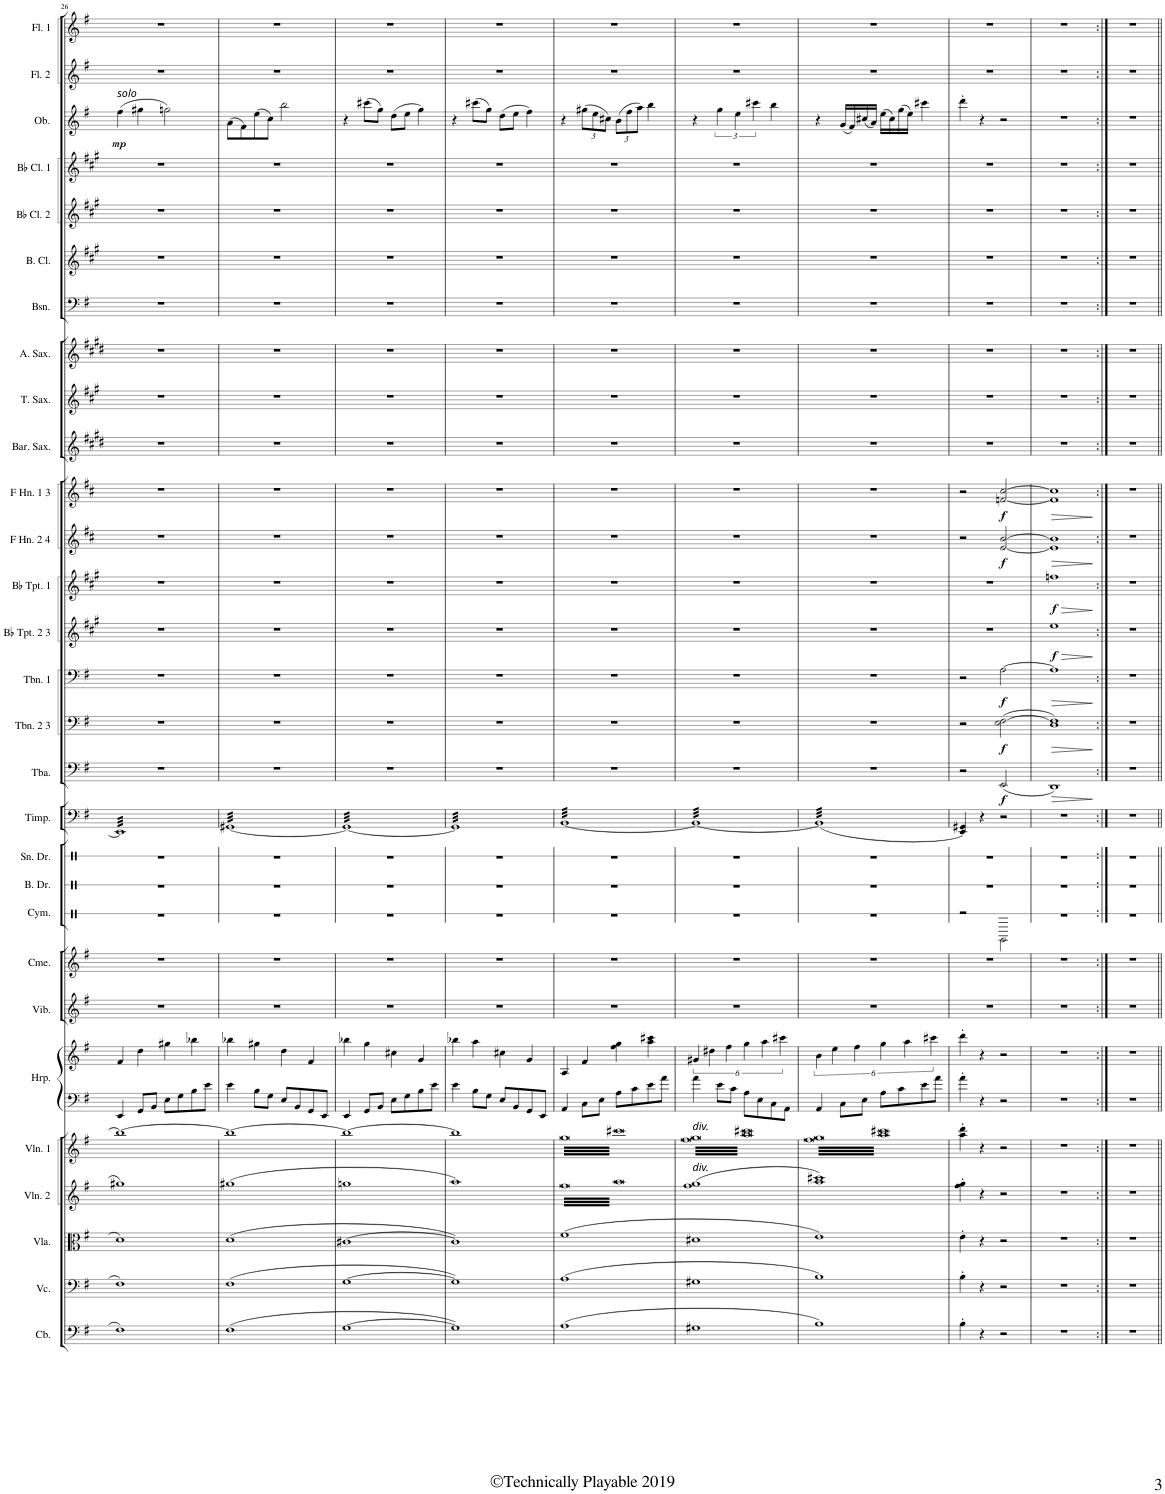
**kern	**kern	**kern	**kern	**kern	**kern	**kern	**kern	**kern	**kern	**kern	**kern	**kern	**kern	**dynam	**kern	**dynam	**kern	**dynam	**kern	**dynam	**kern	**dynam	**kern	**dynam	**kern	**dynam	**kern	**kern	**kern	**kern	**kern	**kern	**kern	**kern	**dynam	**kern	**kern
*part29	*part28	*part27	*part26	*part25	*part24	*part24	*part23	*part22	*part21	*part20	*part19	*part18	*part17	*part17	*part16	*part16	*part15	*part15	*part14	*part14	*part13	*part13	*part12	*part12	*part11	*part11	*part10	*part9	*part8	*part7	*part6	*part5	*part4	*part3	*part3	*part2	*part1
*staff30	*staff29	*staff28	*staff27	*staff26	*staff25	*staff24	*staff23	*staff22	*staff21	*staff20	*staff19	*staff18	*staff17	*staff17	*staff16	*staff16	*staff15	*staff15	*staff14	*staff14	*staff13	*staff13	*staff12	*staff12	*staff11	*staff11	*staff10	*staff9	*staff8	*staff7	*staff6	*staff5	*staff4	*staff3	*staff3	*staff2	*staff1
*I"Contrabass	*I"Violoncello	*I"Viola	*I"Violin 2	*I"Violin 1	*I"Harp	*	*I"Vibraphone	*I"Chimes	*I"Cymbal	*I"Bass Drum	*I"Snare Drum	*I"Timpani	*I"Tuba	*	*I"Trombone 2 &amp; 3	*	*I"Trombone 1	*	*I"Bb Trumpet 2 &amp; 3	*	*I"Bb Trumpet 1	*	*I"F Horn 2 &amp; 4	*	*I"F Horn 1 &amp; 3	*	*I"Baritone Saxophone	*I"Tenor Saxophone	*I"Alto Saxophone	*I"Bassoon	*I"Bass Clarinet	*I"Bb Clarinet 2	*I"Bb Clarinet 1	*I"Oboe	*	*I"Flute 2	*I"Flute 1
*I'Cb.	*I'Vc.	*I'Vla.	*I'Vln. 2	*I'Vln. 1	*I'Hrp.	*	*I'Vib.	*I'Cme.	*I'Cym.	*I'B. Dr.	*I'Sn. Dr.	*I'Timp.	*I'Tba.	*	*I'Tbn. 2 3	*	*I'Tbn. 1	*	*I'Bb Tpt. 2 3	*	*I'Bb Tpt. 1	*	*I'F Hn. 2 4	*	*I'F Hn. 1 3	*	*I'Bar. Sax.	*I'T. Sax.	*I'A. Sax.	*I'Bsn.	*I'B. Cl.	*I'Bb Cl. 2	*I'Bb Cl. 1	*I'Ob.	*	*I'Fl. 2	*I'Fl. 1
!!LO:PB:g=z
*clefF4	*clefF4	*clefC3	*clefG2	*clefG2	*clefF4	*clefG2	*clefG2	*clefG2	*clefX	*clefX	*clefX	*clefF4	*clefF4	*	*clefF4	*	*clefF4	*	*clefG2	*	*clefG2	*	*clefG2	*	*clefG2	*	*clefG2	*clefG2	*clefG2	*clefF4	*clefG2	*clefG2	*clefG2	*clefG2	*	*clefG2	*clefG2
*Trd7c12	*	*	*	*	*	*	*	*	*	*	*	*	*	*	*Trd1c2	*	*Trd1c2	*	*Trd1c2	*	*Trd1c2	*	*Trd4c7	*	*Trd4c7	*	*Trd12c21	*Trd8c14	*Trd5c9	*	*Trd8c14	*Trd1c2	*Trd1c2	*	*	*	*
*k[f#]	*k[f#]	*k[f#]	*k[f#]	*k[f#]	*k[f#]	*k[f#]	*k[f#]	*k[f#]	*k[]	*k[]	*k[]	*k[f#]	*k[f#]	*	*k[f#]	*	*k[f#]	*	*k[f#c#g#]	*	*k[f#c#g#]	*	*k[f#c#]	*	*k[f#c#]	*	*k[f#c#g#d#]	*k[f#c#g#]	*k[f#c#g#d#]	*k[f#]	*k[f#c#g#]	*k[f#c#g#]	*k[f#c#g#]	*k[f#]	*	*k[f#]	*k[f#]
*M4/4	*M4/4	*M4/4	*M4/4	*M4/4	*M4/4	*M4/4	*M4/4	*M4/4	*M4/4	*M4/4	*M4/4	*M4/4	*M4/4	*	*M4/4	*	*M4/4	*	*M4/4	*	*M4/4	*	*M4/4	*	*M4/4	*	*M4/4	*M4/4	*M4/4	*M4/4	*M4/4	*M4/4	*M4/4	*M4/4	*	*M4/4	*M4/4
=26	=26	=26	=26	=26	=26	=26	=26	=26	=26	=26	=26	=26	=26	=26	=26	=26	=26	=26	=26	=26	=26	=26	=26	=26	=26	=26	=26	=26	=26	=26	=26	=26	=26	=26	=26	=26	=26
!	!	!	!	!	!	!	!	!	!	!	!	!	!	!	!	!	!	!	!	!	!	!	!	!	!	!	!	!	!	!	!	!	!	!LO:TX:a:i:t=solo	!	!	!
!	!	!	!	!	!	!	!	!	!	!	!	!	!	!	!	!	!	!	!	!	!	!	!	!	!	!	!	!	!	!	!	!	!	!	!LO:DY:b	!	!
*	*	*	*	*	*	*	*	*	*	*	*	*tremolo	*	*	*	*	*	*	*	*	*	*	*	*	*	*	*	*	*	*	*	*	*	*	*	*	*
1F#	1F#	1d	1gg#X	1bb-_	4EE/	4f#/	1r	1r	1r	1r	1r	32EE]LLL	1r	.	1r	.	1r	.	1r	.	1r	.	1r	.	1r	.	1r	1r	1r	1r	1r	1r	1r	(4ff#\	mp	1r	1r
.	.	.	.	.	.	.	.	.	.	.	.	32EE	.	.	.	.	.	.	.	.	.	.	.	.	.	.	.	.	.	.	.	.	.	.	.	.	.
.	.	.	.	.	.	.	.	.	.	.	.	32EE	.	.	.	.	.	.	.	.	.	.	.	.	.	.	.	.	.	.	.	.	.	.	.	.	.
.	.	.	.	.	.	.	.	.	.	.	.	32EE	.	.	.	.	.	.	.	.	.	.	.	.	.	.	.	.	.	.	.	.	.	.	.	.	.
.	.	.	.	.	.	.	.	.	.	.	.	32EE	.	.	.	.	.	.	.	.	.	.	.	.	.	.	.	.	.	.	.	.	.	.	.	.	.
.	.	.	.	.	.	.	.	.	.	.	.	32EE	.	.	.	.	.	.	.	.	.	.	.	.	.	.	.	.	.	.	.	.	.	.	.	.	.
.	.	.	.	.	.	.	.	.	.	.	.	32EE	.	.	.	.	.	.	.	.	.	.	.	.	.	.	.	.	.	.	.	.	.	.	.	.	.
.	.	.	.	.	.	.	.	.	.	.	.	32EE	.	.	.	.	.	.	.	.	.	.	.	.	.	.	.	.	.	.	.	.	.	.	.	.	.
.	.	.	.	.	8GG/L	4dd\	.	.	.	.	.	32EE	.	.	.	.	.	.	.	.	.	.	.	.	.	.	.	.	.	.	.	.	.	4gg#X\	.	.	.
.	.	.	.	.	.	.	.	.	.	.	.	32EE	.	.	.	.	.	.	.	.	.	.	.	.	.	.	.	.	.	.	.	.	.	.	.	.	.
.	.	.	.	.	.	.	.	.	.	.	.	32EE	.	.	.	.	.	.	.	.	.	.	.	.	.	.	.	.	.	.	.	.	.	.	.	.	.
.	.	.	.	.	.	.	.	.	.	.	.	32EE	.	.	.	.	.	.	.	.	.	.	.	.	.	.	.	.	.	.	.	.	.	.	.	.	.
.	.	.	.	.	8BB/J	.	.	.	.	.	.	32EE	.	.	.	.	.	.	.	.	.	.	.	.	.	.	.	.	.	.	.	.	.	.	.	.	.
.	.	.	.	.	.	.	.	.	.	.	.	32EE	.	.	.	.	.	.	.	.	.	.	.	.	.	.	.	.	.	.	.	.	.	.	.	.	.
.	.	.	.	.	.	.	.	.	.	.	.	32EE	.	.	.	.	.	.	.	.	.	.	.	.	.	.	.	.	.	.	.	.	.	.	.	.	.
.	.	.	.	.	.	.	.	.	.	.	.	32EE	.	.	.	.	.	.	.	.	.	.	.	.	.	.	.	.	.	.	.	.	.	.	.	.	.
.	.	.	.	.	8E\L	4gg#X\	.	.	.	.	.	32EE	.	.	.	.	.	.	.	.	.	.	.	.	.	.	.	.	.	.	.	.	.	2ggn\)	.	.	.
.	.	.	.	.	.	.	.	.	.	.	.	32EE	.	.	.	.	.	.	.	.	.	.	.	.	.	.	.	.	.	.	.	.	.	.	.	.	.
.	.	.	.	.	.	.	.	.	.	.	.	32EE	.	.	.	.	.	.	.	.	.	.	.	.	.	.	.	.	.	.	.	.	.	.	.	.	.
.	.	.	.	.	.	.	.	.	.	.	.	32EE	.	.	.	.	.	.	.	.	.	.	.	.	.	.	.	.	.	.	.	.	.	.	.	.	.
.	.	.	.	.	8G\	.	.	.	.	.	.	32EE	.	.	.	.	.	.	.	.	.	.	.	.	.	.	.	.	.	.	.	.	.	.	.	.	.
.	.	.	.	.	.	.	.	.	.	.	.	32EE	.	.	.	.	.	.	.	.	.	.	.	.	.	.	.	.	.	.	.	.	.	.	.	.	.
.	.	.	.	.	.	.	.	.	.	.	.	32EE	.	.	.	.	.	.	.	.	.	.	.	.	.	.	.	.	.	.	.	.	.	.	.	.	.
.	.	.	.	.	.	.	.	.	.	.	.	32EE	.	.	.	.	.	.	.	.	.	.	.	.	.	.	.	.	.	.	.	.	.	.	.	.	.
.	.	.	.	.	8B\	4bb-X\	.	.	.	.	.	32EE	.	.	.	.	.	.	.	.	.	.	.	.	.	.	.	.	.	.	.	.	.	.	.	.	.
.	.	.	.	.	.	.	.	.	.	.	.	32EE	.	.	.	.	.	.	.	.	.	.	.	.	.	.	.	.	.	.	.	.	.	.	.	.	.
.	.	.	.	.	.	.	.	.	.	.	.	32EE	.	.	.	.	.	.	.	.	.	.	.	.	.	.	.	.	.	.	.	.	.	.	.	.	.
.	.	.	.	.	.	.	.	.	.	.	.	32EE	.	.	.	.	.	.	.	.	.	.	.	.	.	.	.	.	.	.	.	.	.	.	.	.	.
.	.	.	.	.	8e\J	.	.	.	.	.	.	32EE	.	.	.	.	.	.	.	.	.	.	.	.	.	.	.	.	.	.	.	.	.	.	.	.	.
.	.	.	.	.	.	.	.	.	.	.	.	32EE	.	.	.	.	.	.	.	.	.	.	.	.	.	.	.	.	.	.	.	.	.	.	.	.	.
.	.	.	.	.	.	.	.	.	.	.	.	32EE	.	.	.	.	.	.	.	.	.	.	.	.	.	.	.	.	.	.	.	.	.	.	.	.	.
.	.	.	.	.	.	.	.	.	.	.	.	32EEJJJ	.	.	.	.	.	.	.	.	.	.	.	.	.	.	.	.	.	.	.	.	.	.	.	.	.
=27	=27	=27	=27	=27	=27	=27	=27	=27	=27	=27	=27	=27	=27	=27	=27	=27	=27	=27	=27	=27	=27	=27	=27	=27	=27	=27	=27	=27	=27	=27	=27	=27	=27	=27	=27	=27	=27
(1F#	(1F#	(1d	(1gg#X	1bb-_	4e\	4bb-X\	1r	1r	1r	1r	1r	[32GG#XLLL	1r	.	1r	.	1r	.	1r	.	1r	.	1r	.	1r	.	1r	1r	1r	1r	1r	1r	1r	(8a\L	.	1r	1r
.	.	.	.	.	.	.	.	.	.	.	.	32GG#X	.	.	.	.	.	.	.	.	.	.	.	.	.	.	.	.	.	.	.	.	.	.	.	.	.
.	.	.	.	.	.	.	.	.	.	.	.	32GG#X	.	.	.	.	.	.	.	.	.	.	.	.	.	.	.	.	.	.	.	.	.	.	.	.	.
.	.	.	.	.	.	.	.	.	.	.	.	32GG#X	.	.	.	.	.	.	.	.	.	.	.	.	.	.	.	.	.	.	.	.	.	.	.	.	.
.	.	.	.	.	.	.	.	.	.	.	.	32GG#X	.	.	.	.	.	.	.	.	.	.	.	.	.	.	.	.	.	.	.	.	.	8f#\)	.	.	.
.	.	.	.	.	.	.	.	.	.	.	.	32GG#X	.	.	.	.	.	.	.	.	.	.	.	.	.	.	.	.	.	.	.	.	.	.	.	.	.
.	.	.	.	.	.	.	.	.	.	.	.	32GG#X	.	.	.	.	.	.	.	.	.	.	.	.	.	.	.	.	.	.	.	.	.	.	.	.	.
.	.	.	.	.	.	.	.	.	.	.	.	32GG#X	.	.	.	.	.	.	.	.	.	.	.	.	.	.	.	.	.	.	.	.	.	.	.	.	.
.	.	.	.	.	8B\L	4gg#X\	.	.	.	.	.	32GG#X	.	.	.	.	.	.	.	.	.	.	.	.	.	.	.	.	.	.	.	.	.	(8ee\	.	.	.
.	.	.	.	.	.	.	.	.	.	.	.	32GG#X	.	.	.	.	.	.	.	.	.	.	.	.	.	.	.	.	.	.	.	.	.	.	.	.	.
.	.	.	.	.	.	.	.	.	.	.	.	32GG#X	.	.	.	.	.	.	.	.	.	.	.	.	.	.	.	.	.	.	.	.	.	.	.	.	.
.	.	.	.	.	.	.	.	.	.	.	.	32GG#X	.	.	.	.	.	.	.	.	.	.	.	.	.	.	.	.	.	.	.	.	.	.	.	.	.
.	.	.	.	.	8G\J	.	.	.	.	.	.	32GG#X	.	.	.	.	.	.	.	.	.	.	.	.	.	.	.	.	.	.	.	.	.	8cc\J)	.	.	.
.	.	.	.	.	.	.	.	.	.	.	.	32GG#X	.	.	.	.	.	.	.	.	.	.	.	.	.	.	.	.	.	.	.	.	.	.	.	.	.
.	.	.	.	.	.	.	.	.	.	.	.	32GG#X	.	.	.	.	.	.	.	.	.	.	.	.	.	.	.	.	.	.	.	.	.	.	.	.	.
.	.	.	.	.	.	.	.	.	.	.	.	32GG#X	.	.	.	.	.	.	.	.	.	.	.	.	.	.	.	.	.	.	.	.	.	.	.	.	.
.	.	.	.	.	8E/L	4dd\	.	.	.	.	.	32GG#X	.	.	.	.	.	.	.	.	.	.	.	.	.	.	.	.	.	.	.	.	.	2bb\	.	.	.
.	.	.	.	.	.	.	.	.	.	.	.	32GG#X	.	.	.	.	.	.	.	.	.	.	.	.	.	.	.	.	.	.	.	.	.	.	.	.	.
.	.	.	.	.	.	.	.	.	.	.	.	32GG#X	.	.	.	.	.	.	.	.	.	.	.	.	.	.	.	.	.	.	.	.	.	.	.	.	.
.	.	.	.	.	.	.	.	.	.	.	.	32GG#X	.	.	.	.	.	.	.	.	.	.	.	.	.	.	.	.	.	.	.	.	.	.	.	.	.
.	.	.	.	.	8BB/	.	.	.	.	.	.	32GG#X	.	.	.	.	.	.	.	.	.	.	.	.	.	.	.	.	.	.	.	.	.	.	.	.	.
.	.	.	.	.	.	.	.	.	.	.	.	32GG#X	.	.	.	.	.	.	.	.	.	.	.	.	.	.	.	.	.	.	.	.	.	.	.	.	.
.	.	.	.	.	.	.	.	.	.	.	.	32GG#X	.	.	.	.	.	.	.	.	.	.	.	.	.	.	.	.	.	.	.	.	.	.	.	.	.
.	.	.	.	.	.	.	.	.	.	.	.	32GG#X	.	.	.	.	.	.	.	.	.	.	.	.	.	.	.	.	.	.	.	.	.	.	.	.	.
.	.	.	.	.	8GG/	4f#/	.	.	.	.	.	32GG#X	.	.	.	.	.	.	.	.	.	.	.	.	.	.	.	.	.	.	.	.	.	.	.	.	.
.	.	.	.	.	.	.	.	.	.	.	.	32GG#X	.	.	.	.	.	.	.	.	.	.	.	.	.	.	.	.	.	.	.	.	.	.	.	.	.
.	.	.	.	.	.	.	.	.	.	.	.	32GG#X	.	.	.	.	.	.	.	.	.	.	.	.	.	.	.	.	.	.	.	.	.	.	.	.	.
.	.	.	.	.	.	.	.	.	.	.	.	32GG#X	.	.	.	.	.	.	.	.	.	.	.	.	.	.	.	.	.	.	.	.	.	.	.	.	.
.	.	.	.	.	8EE/J	.	.	.	.	.	.	32GG#X	.	.	.	.	.	.	.	.	.	.	.	.	.	.	.	.	.	.	.	.	.	.	.	.	.
.	.	.	.	.	.	.	.	.	.	.	.	32GG#X	.	.	.	.	.	.	.	.	.	.	.	.	.	.	.	.	.	.	.	.	.	.	.	.	.
.	.	.	.	.	.	.	.	.	.	.	.	32GG#X	.	.	.	.	.	.	.	.	.	.	.	.	.	.	.	.	.	.	.	.	.	.	.	.	.
.	.	.	.	.	.	.	.	.	.	.	.	32GG#XJJJ	.	.	.	.	.	.	.	.	.	.	.	.	.	.	.	.	.	.	.	.	.	.	.	.	.
=28	=28	=28	=28	=28	=28	=28	=28	=28	=28	=28	=28	=28	=28	=28	=28	=28	=28	=28	=28	=28	=28	=28	=28	=28	=28	=28	=28	=28	=28	=28	=28	=28	=28	=28	=28	=28	=28
[1G	[1G	[1c#X	1ggn	1bb-_	4EE/	4bb-X\	1r	1r	1r	1r	1r	32GG#LLL	1r	.	1r	.	1r	.	1r	.	1r	.	1r	.	1r	.	1r	1r	1r	1r	1r	1r	1r	4r	.	1r	1r
.	.	.	.	.	.	.	.	.	.	.	.	32GG#	.	.	.	.	.	.	.	.	.	.	.	.	.	.	.	.	.	.	.	.	.	.	.	.	.
.	.	.	.	.	.	.	.	.	.	.	.	32GG#	.	.	.	.	.	.	.	.	.	.	.	.	.	.	.	.	.	.	.	.	.	.	.	.	.
.	.	.	.	.	.	.	.	.	.	.	.	32GG#	.	.	.	.	.	.	.	.	.	.	.	.	.	.	.	.	.	.	.	.	.	.	.	.	.
.	.	.	.	.	.	.	.	.	.	.	.	32GG#	.	.	.	.	.	.	.	.	.	.	.	.	.	.	.	.	.	.	.	.	.	.	.	.	.
.	.	.	.	.	.	.	.	.	.	.	.	32GG#	.	.	.	.	.	.	.	.	.	.	.	.	.	.	.	.	.	.	.	.	.	.	.	.	.
.	.	.	.	.	.	.	.	.	.	.	.	32GG#	.	.	.	.	.	.	.	.	.	.	.	.	.	.	.	.	.	.	.	.	.	.	.	.	.
.	.	.	.	.	.	.	.	.	.	.	.	32GG#	.	.	.	.	.	.	.	.	.	.	.	.	.	.	.	.	.	.	.	.	.	.	.	.	.
.	.	.	.	.	8GG/L	4gg\	.	.	.	.	.	32GG#	.	.	.	.	.	.	.	.	.	.	.	.	.	.	.	.	.	.	.	.	.	(8ccc#X\L	.	.	.
.	.	.	.	.	.	.	.	.	.	.	.	32GG#	.	.	.	.	.	.	.	.	.	.	.	.	.	.	.	.	.	.	.	.	.	.	.	.	.
.	.	.	.	.	.	.	.	.	.	.	.	32GG#	.	.	.	.	.	.	.	.	.	.	.	.	.	.	.	.	.	.	.	.	.	.	.	.	.
.	.	.	.	.	.	.	.	.	.	.	.	32GG#	.	.	.	.	.	.	.	.	.	.	.	.	.	.	.	.	.	.	.	.	.	.	.	.	.
.	.	.	.	.	8BB/J	.	.	.	.	.	.	32GG#	.	.	.	.	.	.	.	.	.	.	.	.	.	.	.	.	.	.	.	.	.	8gg\J)	.	.	.
.	.	.	.	.	.	.	.	.	.	.	.	32GG#	.	.	.	.	.	.	.	.	.	.	.	.	.	.	.	.	.	.	.	.	.	.	.	.	.
.	.	.	.	.	.	.	.	.	.	.	.	32GG#	.	.	.	.	.	.	.	.	.	.	.	.	.	.	.	.	.	.	.	.	.	.	.	.	.
.	.	.	.	.	.	.	.	.	.	.	.	32GG#	.	.	.	.	.	.	.	.	.	.	.	.	.	.	.	.	.	.	.	.	.	.	.	.	.
.	.	.	.	.	8E\L	4cc#X\	.	.	.	.	.	32GG#	.	.	.	.	.	.	.	.	.	.	.	.	.	.	.	.	.	.	.	.	.	(8dd\L	.	.	.
.	.	.	.	.	.	.	.	.	.	.	.	32GG#	.	.	.	.	.	.	.	.	.	.	.	.	.	.	.	.	.	.	.	.	.	.	.	.	.
.	.	.	.	.	.	.	.	.	.	.	.	32GG#	.	.	.	.	.	.	.	.	.	.	.	.	.	.	.	.	.	.	.	.	.	.	.	.	.
.	.	.	.	.	.	.	.	.	.	.	.	32GG#	.	.	.	.	.	.	.	.	.	.	.	.	.	.	.	.	.	.	.	.	.	.	.	.	.
.	.	.	.	.	8G\	.	.	.	.	.	.	32GG#	.	.	.	.	.	.	.	.	.	.	.	.	.	.	.	.	.	.	.	.	.	8ee\J	.	.	.
.	.	.	.	.	.	.	.	.	.	.	.	32GG#	.	.	.	.	.	.	.	.	.	.	.	.	.	.	.	.	.	.	.	.	.	.	.	.	.
.	.	.	.	.	.	.	.	.	.	.	.	32GG#	.	.	.	.	.	.	.	.	.	.	.	.	.	.	.	.	.	.	.	.	.	.	.	.	.
.	.	.	.	.	.	.	.	.	.	.	.	32GG#	.	.	.	.	.	.	.	.	.	.	.	.	.	.	.	.	.	.	.	.	.	.	.	.	.
.	.	.	.	.	8B\	4g/	.	.	.	.	.	32GG#	.	.	.	.	.	.	.	.	.	.	.	.	.	.	.	.	.	.	.	.	.	4gg\)	.	.	.
.	.	.	.	.	.	.	.	.	.	.	.	32GG#	.	.	.	.	.	.	.	.	.	.	.	.	.	.	.	.	.	.	.	.	.	.	.	.	.
.	.	.	.	.	.	.	.	.	.	.	.	32GG#	.	.	.	.	.	.	.	.	.	.	.	.	.	.	.	.	.	.	.	.	.	.	.	.	.
.	.	.	.	.	.	.	.	.	.	.	.	32GG#	.	.	.	.	.	.	.	.	.	.	.	.	.	.	.	.	.	.	.	.	.	.	.	.	.
.	.	.	.	.	8e\J	.	.	.	.	.	.	32GG#	.	.	.	.	.	.	.	.	.	.	.	.	.	.	.	.	.	.	.	.	.	.	.	.	.
.	.	.	.	.	.	.	.	.	.	.	.	32GG#	.	.	.	.	.	.	.	.	.	.	.	.	.	.	.	.	.	.	.	.	.	.	.	.	.
.	.	.	.	.	.	.	.	.	.	.	.	32GG#	.	.	.	.	.	.	.	.	.	.	.	.	.	.	.	.	.	.	.	.	.	.	.	.	.
.	.	.	.	.	.	.	.	.	.	.	.	32GG#JJJ	.	.	.	.	.	.	.	.	.	.	.	.	.	.	.	.	.	.	.	.	.	.	.	.	.
=29	=29	=29	=29	=29	=29	=29	=29	=29	=29	=29	=29	=29	=29	=29	=29	=29	=29	=29	=29	=29	=29	=29	=29	=29	=29	=29	=29	=29	=29	=29	=29	=29	=29	=29	=29	=29	=29
1G])	1G])	1c#])	1aa)	1bb-]	4e\	4bb-X\	1r	1r	1r	1r	1r	32GG#]LLL	1r	.	1r	.	1r	.	1r	.	1r	.	1r	.	1r	.	1r	1r	1r	1r	1r	1r	1r	4r	.	1r	1r
.	.	.	.	.	.	.	.	.	.	.	.	32GG#	.	.	.	.	.	.	.	.	.	.	.	.	.	.	.	.	.	.	.	.	.	.	.	.	.
.	.	.	.	.	.	.	.	.	.	.	.	32GG#	.	.	.	.	.	.	.	.	.	.	.	.	.	.	.	.	.	.	.	.	.	.	.	.	.
.	.	.	.	.	.	.	.	.	.	.	.	32GG#	.	.	.	.	.	.	.	.	.	.	.	.	.	.	.	.	.	.	.	.	.	.	.	.	.
.	.	.	.	.	.	.	.	.	.	.	.	32GG#	.	.	.	.	.	.	.	.	.	.	.	.	.	.	.	.	.	.	.	.	.	.	.	.	.
.	.	.	.	.	.	.	.	.	.	.	.	32GG#	.	.	.	.	.	.	.	.	.	.	.	.	.	.	.	.	.	.	.	.	.	.	.	.	.
.	.	.	.	.	.	.	.	.	.	.	.	32GG#	.	.	.	.	.	.	.	.	.	.	.	.	.	.	.	.	.	.	.	.	.	.	.	.	.
.	.	.	.	.	.	.	.	.	.	.	.	32GG#	.	.	.	.	.	.	.	.	.	.	.	.	.	.	.	.	.	.	.	.	.	.	.	.	.
.	.	.	.	.	8B\L	4aa\	.	.	.	.	.	32GG#	.	.	.	.	.	.	.	.	.	.	.	.	.	.	.	.	.	.	.	.	.	(8ccc#X\L	.	.	.
.	.	.	.	.	.	.	.	.	.	.	.	32GG#	.	.	.	.	.	.	.	.	.	.	.	.	.	.	.	.	.	.	.	.	.	.	.	.	.
.	.	.	.	.	.	.	.	.	.	.	.	32GG#	.	.	.	.	.	.	.	.	.	.	.	.	.	.	.	.	.	.	.	.	.	.	.	.	.
.	.	.	.	.	.	.	.	.	.	.	.	32GG#	.	.	.	.	.	.	.	.	.	.	.	.	.	.	.	.	.	.	.	.	.	.	.	.	.
.	.	.	.	.	8G\J	.	.	.	.	.	.	32GG#	.	.	.	.	.	.	.	.	.	.	.	.	.	.	.	.	.	.	.	.	.	8gg\J)	.	.	.
.	.	.	.	.	.	.	.	.	.	.	.	32GG#	.	.	.	.	.	.	.	.	.	.	.	.	.	.	.	.	.	.	.	.	.	.	.	.	.
.	.	.	.	.	.	.	.	.	.	.	.	32GG#	.	.	.	.	.	.	.	.	.	.	.	.	.	.	.	.	.	.	.	.	.	.	.	.	.
.	.	.	.	.	.	.	.	.	.	.	.	32GG#	.	.	.	.	.	.	.	.	.	.	.	.	.	.	.	.	.	.	.	.	.	.	.	.	.
.	.	.	.	.	8E/L	4cc#X\	.	.	.	.	.	32GG#	.	.	.	.	.	.	.	.	.	.	.	.	.	.	.	.	.	.	.	.	.	(8dd\L	.	.	.
.	.	.	.	.	.	.	.	.	.	.	.	32GG#	.	.	.	.	.	.	.	.	.	.	.	.	.	.	.	.	.	.	.	.	.	.	.	.	.
.	.	.	.	.	.	.	.	.	.	.	.	32GG#	.	.	.	.	.	.	.	.	.	.	.	.	.	.	.	.	.	.	.	.	.	.	.	.	.
.	.	.	.	.	.	.	.	.	.	.	.	32GG#	.	.	.	.	.	.	.	.	.	.	.	.	.	.	.	.	.	.	.	.	.	.	.	.	.
.	.	.	.	.	8BB/	.	.	.	.	.	.	32GG#	.	.	.	.	.	.	.	.	.	.	.	.	.	.	.	.	.	.	.	.	.	8ee\J	.	.	.
.	.	.	.	.	.	.	.	.	.	.	.	32GG#	.	.	.	.	.	.	.	.	.	.	.	.	.	.	.	.	.	.	.	.	.	.	.	.	.
.	.	.	.	.	.	.	.	.	.	.	.	32GG#	.	.	.	.	.	.	.	.	.	.	.	.	.	.	.	.	.	.	.	.	.	.	.	.	.
.	.	.	.	.	.	.	.	.	.	.	.	32GG#	.	.	.	.	.	.	.	.	.	.	.	.	.	.	.	.	.	.	.	.	.	.	.	.	.
.	.	.	.	.	8GG/	4g/	.	.	.	.	.	32GG#	.	.	.	.	.	.	.	.	.	.	.	.	.	.	.	.	.	.	.	.	.	4ff#\)	.	.	.
.	.	.	.	.	.	.	.	.	.	.	.	32GG#	.	.	.	.	.	.	.	.	.	.	.	.	.	.	.	.	.	.	.	.	.	.	.	.	.
.	.	.	.	.	.	.	.	.	.	.	.	32GG#	.	.	.	.	.	.	.	.	.	.	.	.	.	.	.	.	.	.	.	.	.	.	.	.	.
.	.	.	.	.	.	.	.	.	.	.	.	32GG#	.	.	.	.	.	.	.	.	.	.	.	.	.	.	.	.	.	.	.	.	.	.	.	.	.
.	.	.	.	.	8EE/J	.	.	.	.	.	.	32GG#	.	.	.	.	.	.	.	.	.	.	.	.	.	.	.	.	.	.	.	.	.	.	.	.	.
.	.	.	.	.	.	.	.	.	.	.	.	32GG#	.	.	.	.	.	.	.	.	.	.	.	.	.	.	.	.	.	.	.	.	.	.	.	.	.
.	.	.	.	.	.	.	.	.	.	.	.	32GG#	.	.	.	.	.	.	.	.	.	.	.	.	.	.	.	.	.	.	.	.	.	.	.	.	.
.	.	.	.	.	.	.	.	.	.	.	.	32GG#JJJ	.	.	.	.	.	.	.	.	.	.	.	.	.	.	.	.	.	.	.	.	.	.	.	.	.
=30	=30	=30	=30	=30	=30	=30	=30	=30	=30	=30	=30	=30	=30	=30	=30	=30	=30	=30	=30	=30	=30	=30	=30	=30	=30	=30	=30	=30	=30	=30	=30	=30	=30	=30	=30	=30	=30
*	*	*	*tremolo	*	*	*	*	*	*	*	*	*	*	*	*	*	*	*	*	*	*	*	*	*	*	*	*	*	*	*	*	*	*	*	*	*	*
*	*	*	*	*tremolo	*	*	*	*	*	*	*	*	*	*	*	*	*	*	*	*	*	*	*	*	*	*	*	*	*	*	*	*	*	*	*	*	*
(1A	(1A	(1f#	64ff#LLLL	64ggLLLL	4AA/	4A/	1r	1r	1r	1r	1r	[32BBLLL	1r	.	1r	.	1r	.	1r	.	1r	.	1r	.	1r	.	1r	1r	1r	1r	1r	1r	1r	4r	.	1r	1r
.	.	.	64aa	64ccc#X	.	.	.	.	.	.	.	.	.	.	.	.	.	.	.	.	.	.	.	.	.	.	.	.	.	.	.	.	.	.	.	.	.
.	.	.	64ff#	64gg	.	.	.	.	.	.	.	32BB	.	.	.	.	.	.	.	.	.	.	.	.	.	.	.	.	.	.	.	.	.	.	.	.	.
.	.	.	64aa	64ccc#X	.	.	.	.	.	.	.	.	.	.	.	.	.	.	.	.	.	.	.	.	.	.	.	.	.	.	.	.	.	.	.	.	.
.	.	.	64ff#	64gg	.	.	.	.	.	.	.	32BB	.	.	.	.	.	.	.	.	.	.	.	.	.	.	.	.	.	.	.	.	.	.	.	.	.
.	.	.	64aa	64ccc#X	.	.	.	.	.	.	.	.	.	.	.	.	.	.	.	.	.	.	.	.	.	.	.	.	.	.	.	.	.	.	.	.	.
.	.	.	64ff#	64gg	.	.	.	.	.	.	.	32BB	.	.	.	.	.	.	.	.	.	.	.	.	.	.	.	.	.	.	.	.	.	.	.	.	.
.	.	.	64aa	64ccc#X	.	.	.	.	.	.	.	.	.	.	.	.	.	.	.	.	.	.	.	.	.	.	.	.	.	.	.	.	.	.	.	.	.
.	.	.	64ff#	64gg	.	.	.	.	.	.	.	32BB	.	.	.	.	.	.	.	.	.	.	.	.	.	.	.	.	.	.	.	.	.	.	.	.	.
.	.	.	64aa	64ccc#X	.	.	.	.	.	.	.	.	.	.	.	.	.	.	.	.	.	.	.	.	.	.	.	.	.	.	.	.	.	.	.	.	.
.	.	.	64ff#	64gg	.	.	.	.	.	.	.	32BB	.	.	.	.	.	.	.	.	.	.	.	.	.	.	.	.	.	.	.	.	.	.	.	.	.
.	.	.	64aa	64ccc#X	.	.	.	.	.	.	.	.	.	.	.	.	.	.	.	.	.	.	.	.	.	.	.	.	.	.	.	.	.	.	.	.	.
.	.	.	64ff#	64gg	.	.	.	.	.	.	.	32BB	.	.	.	.	.	.	.	.	.	.	.	.	.	.	.	.	.	.	.	.	.	.	.	.	.
.	.	.	64aa	64ccc#X	.	.	.	.	.	.	.	.	.	.	.	.	.	.	.	.	.	.	.	.	.	.	.	.	.	.	.	.	.	.	.	.	.
.	.	.	64ff#	64gg	.	.	.	.	.	.	.	32BB	.	.	.	.	.	.	.	.	.	.	.	.	.	.	.	.	.	.	.	.	.	.	.	.	.
.	.	.	64aa	64ccc#X	.	.	.	.	.	.	.	.	.	.	.	.	.	.	.	.	.	.	.	.	.	.	.	.	.	.	.	.	.	.	.	.	.
*	*	*	*	*	*	*	*	*	*	*	*	*	*	*	*	*	*	*	*	*	*	*	*	*	*	*	*	*	*	*	*	*	*	*Xbrackettup	*	*	*
.	.	.	64ff#	64gg	8C\L	4f#/	.	.	.	.	.	32BB	.	.	.	.	.	.	.	.	.	.	.	.	.	.	.	.	.	.	.	.	.	(12gg#X\L	.	.	.
.	.	.	64aa	64ccc#X	.	.	.	.	.	.	.	.	.	.	.	.	.	.	.	.	.	.	.	.	.	.	.	.	.	.	.	.	.	.	.	.	.
.	.	.	64ff#	64gg	.	.	.	.	.	.	.	32BB	.	.	.	.	.	.	.	.	.	.	.	.	.	.	.	.	.	.	.	.	.	.	.	.	.
.	.	.	64aa	64ccc#X	.	.	.	.	.	.	.	.	.	.	.	.	.	.	.	.	.	.	.	.	.	.	.	.	.	.	.	.	.	.	.	.	.
.	.	.	64ff#	64gg	.	.	.	.	.	.	.	32BB	.	.	.	.	.	.	.	.	.	.	.	.	.	.	.	.	.	.	.	.	.	.	.	.	.
.	.	.	64aa	64ccc#X	.	.	.	.	.	.	.	.	.	.	.	.	.	.	.	.	.	.	.	.	.	.	.	.	.	.	.	.	.	.	.	.	.
.	.	.	.	.	.	.	.	.	.	.	.	.	.	.	.	.	.	.	.	.	.	.	.	.	.	.	.	.	.	.	.	.	.	12ee\	.	.	.
.	.	.	64ff#	64gg	.	.	.	.	.	.	.	32BB	.	.	.	.	.	.	.	.	.	.	.	.	.	.	.	.	.	.	.	.	.	.	.	.	.
.	.	.	64aa	64ccc#X	.	.	.	.	.	.	.	.	.	.	.	.	.	.	.	.	.	.	.	.	.	.	.	.	.	.	.	.	.	.	.	.	.
.	.	.	64ff#	64gg	8E\J	.	.	.	.	.	.	32BB	.	.	.	.	.	.	.	.	.	.	.	.	.	.	.	.	.	.	.	.	.	.	.	.	.
.	.	.	64aa	64ccc#X	.	.	.	.	.	.	.	.	.	.	.	.	.	.	.	.	.	.	.	.	.	.	.	.	.	.	.	.	.	.	.	.	.
.	.	.	64ff#	64gg	.	.	.	.	.	.	.	32BB	.	.	.	.	.	.	.	.	.	.	.	.	.	.	.	.	.	.	.	.	.	.	.	.	.
.	.	.	.	.	.	.	.	.	.	.	.	.	.	.	.	.	.	.	.	.	.	.	.	.	.	.	.	.	.	.	.	.	.	12cc#X\J)	.	.	.
.	.	.	64aa	64ccc#X	.	.	.	.	.	.	.	.	.	.	.	.	.	.	.	.	.	.	.	.	.	.	.	.	.	.	.	.	.	.	.	.	.
.	.	.	64ff#	64gg	.	.	.	.	.	.	.	32BB	.	.	.	.	.	.	.	.	.	.	.	.	.	.	.	.	.	.	.	.	.	.	.	.	.
.	.	.	64aa	64ccc#X	.	.	.	.	.	.	.	.	.	.	.	.	.	.	.	.	.	.	.	.	.	.	.	.	.	.	.	.	.	.	.	.	.
.	.	.	64ff#	64gg	.	.	.	.	.	.	.	32BB	.	.	.	.	.	.	.	.	.	.	.	.	.	.	.	.	.	.	.	.	.	.	.	.	.
.	.	.	64aa	64ccc#X	.	.	.	.	.	.	.	.	.	.	.	.	.	.	.	.	.	.	.	.	.	.	.	.	.	.	.	.	.	.	.	.	.
.	.	.	64ff#	64gg	8A\L	4ff#\ 4gg\	.	.	.	.	.	32BB	.	.	.	.	.	.	.	.	.	.	.	.	.	.	.	.	.	.	.	.	.	(12b\L	.	.	.
.	.	.	64aa	64ccc#X	.	.	.	.	.	.	.	.	.	.	.	.	.	.	.	.	.	.	.	.	.	.	.	.	.	.	.	.	.	.	.	.	.
.	.	.	64ff#	64gg	.	.	.	.	.	.	.	32BB	.	.	.	.	.	.	.	.	.	.	.	.	.	.	.	.	.	.	.	.	.	.	.	.	.
.	.	.	64aa	64ccc#X	.	.	.	.	.	.	.	.	.	.	.	.	.	.	.	.	.	.	.	.	.	.	.	.	.	.	.	.	.	.	.	.	.
.	.	.	64ff#	64gg	.	.	.	.	.	.	.	32BB	.	.	.	.	.	.	.	.	.	.	.	.	.	.	.	.	.	.	.	.	.	.	.	.	.
.	.	.	64aa	64ccc#X	.	.	.	.	.	.	.	.	.	.	.	.	.	.	.	.	.	.	.	.	.	.	.	.	.	.	.	.	.	.	.	.	.
.	.	.	.	.	.	.	.	.	.	.	.	.	.	.	.	.	.	.	.	.	.	.	.	.	.	.	.	.	.	.	.	.	.	12ff#\	.	.	.
.	.	.	64ff#	64gg	.	.	.	.	.	.	.	32BB	.	.	.	.	.	.	.	.	.	.	.	.	.	.	.	.	.	.	.	.	.	.	.	.	.
.	.	.	64aa	64ccc#X	.	.	.	.	.	.	.	.	.	.	.	.	.	.	.	.	.	.	.	.	.	.	.	.	.	.	.	.	.	.	.	.	.
.	.	.	64ff#	64gg	8c\	.	.	.	.	.	.	32BB	.	.	.	.	.	.	.	.	.	.	.	.	.	.	.	.	.	.	.	.	.	.	.	.	.
.	.	.	64aa	64ccc#X	.	.	.	.	.	.	.	.	.	.	.	.	.	.	.	.	.	.	.	.	.	.	.	.	.	.	.	.	.	.	.	.	.
.	.	.	64ff#	64gg	.	.	.	.	.	.	.	32BB	.	.	.	.	.	.	.	.	.	.	.	.	.	.	.	.	.	.	.	.	.	.	.	.	.
.	.	.	.	.	.	.	.	.	.	.	.	.	.	.	.	.	.	.	.	.	.	.	.	.	.	.	.	.	.	.	.	.	.	12aa\J)	.	.	.
.	.	.	64aa	64ccc#X	.	.	.	.	.	.	.	.	.	.	.	.	.	.	.	.	.	.	.	.	.	.	.	.	.	.	.	.	.	.	.	.	.
.	.	.	64ff#	64gg	.	.	.	.	.	.	.	32BB	.	.	.	.	.	.	.	.	.	.	.	.	.	.	.	.	.	.	.	.	.	.	.	.	.
.	.	.	64aa	64ccc#X	.	.	.	.	.	.	.	.	.	.	.	.	.	.	.	.	.	.	.	.	.	.	.	.	.	.	.	.	.	.	.	.	.
.	.	.	64ff#	64gg	.	.	.	.	.	.	.	32BB	.	.	.	.	.	.	.	.	.	.	.	.	.	.	.	.	.	.	.	.	.	.	.	.	.
.	.	.	64aa	64ccc#X	.	.	.	.	.	.	.	.	.	.	.	.	.	.	.	.	.	.	.	.	.	.	.	.	.	.	.	.	.	.	.	.	.
.	.	.	64ff#	64gg	8e\	4aa\ 4ccc#X\	.	.	.	.	.	32BB	.	.	.	.	.	.	.	.	.	.	.	.	.	.	.	.	.	.	.	.	.	4bb\	.	.	.
.	.	.	64aa	64ccc#X	.	.	.	.	.	.	.	.	.	.	.	.	.	.	.	.	.	.	.	.	.	.	.	.	.	.	.	.	.	.	.	.	.
.	.	.	64ff#	64gg	.	.	.	.	.	.	.	32BB	.	.	.	.	.	.	.	.	.	.	.	.	.	.	.	.	.	.	.	.	.	.	.	.	.
.	.	.	64aa	64ccc#X	.	.	.	.	.	.	.	.	.	.	.	.	.	.	.	.	.	.	.	.	.	.	.	.	.	.	.	.	.	.	.	.	.
.	.	.	64ff#	64gg	.	.	.	.	.	.	.	32BB	.	.	.	.	.	.	.	.	.	.	.	.	.	.	.	.	.	.	.	.	.	.	.	.	.
.	.	.	64aa	64ccc#X	.	.	.	.	.	.	.	.	.	.	.	.	.	.	.	.	.	.	.	.	.	.	.	.	.	.	.	.	.	.	.	.	.
.	.	.	64ff#	64gg	.	.	.	.	.	.	.	32BB	.	.	.	.	.	.	.	.	.	.	.	.	.	.	.	.	.	.	.	.	.	.	.	.	.
.	.	.	64aa	64ccc#X	.	.	.	.	.	.	.	.	.	.	.	.	.	.	.	.	.	.	.	.	.	.	.	.	.	.	.	.	.	.	.	.	.
.	.	.	64ff#	64gg	8a\J	.	.	.	.	.	.	32BB	.	.	.	.	.	.	.	.	.	.	.	.	.	.	.	.	.	.	.	.	.	.	.	.	.
.	.	.	64aa	64ccc#X	.	.	.	.	.	.	.	.	.	.	.	.	.	.	.	.	.	.	.	.	.	.	.	.	.	.	.	.	.	.	.	.	.
.	.	.	64ff#	64gg	.	.	.	.	.	.	.	32BB	.	.	.	.	.	.	.	.	.	.	.	.	.	.	.	.	.	.	.	.	.	.	.	.	.
.	.	.	64aa	64ccc#X	.	.	.	.	.	.	.	.	.	.	.	.	.	.	.	.	.	.	.	.	.	.	.	.	.	.	.	.	.	.	.	.	.
.	.	.	64ff#	64gg	.	.	.	.	.	.	.	32BB	.	.	.	.	.	.	.	.	.	.	.	.	.	.	.	.	.	.	.	.	.	.	.	.	.
.	.	.	64aa	64ccc#X	.	.	.	.	.	.	.	.	.	.	.	.	.	.	.	.	.	.	.	.	.	.	.	.	.	.	.	.	.	.	.	.	.
.	.	.	64ff#	64gg	.	.	.	.	.	.	.	32BBJJJ	.	.	.	.	.	.	.	.	.	.	.	.	.	.	.	.	.	.	.	.	.	.	.	.	.
.	.	.	64aaJJJJ	64ccc#XJJJJ	.	.	.	.	.	.	.	.	.	.	.	.	.	.	.	.	.	.	.	.	.	.	.	.	.	.	.	.	.	.	.	.	.
*	*	*	*Xtremolo	*	*	*	*	*	*	*	*	*	*	*	*	*	*	*	*	*	*	*	*	*	*	*	*	*	*	*	*	*	*	*	*	*	*
=31	=31	=31	=31	=31	=31	=31	=31	=31	=31	=31	=31	=31	=31	=31	=31	=31	=31	=31	=31	=31	=31	=31	=31	=31	=31	=31	=31	=31	=31	=31	=31	=31	=31	=31	=31	=31	=31
!	!	!	!	!LO:TX:a:i:t=div.	!	!	!	!	!	!	!	!	!	!	!	!	!	!	!	!	!	!	!	!	!	!	!	!	!	!	!	!	!	!	!	!	!
!	!	!	!LO:TX:a:i:t=div.	!	!	!	!	!	!	!	!	!	!	!	!	!	!	!	!	!	!	!	!	!	!	!	!	!	!	!	!	!	!	!	!	!	!
1G#X	1G#X	1d#X	(1ff# 1gg	64ff# 64ggLLLL	4a\	6g#X/	1r	1r	1r	1r	1r	32BBLLL	1r	.	1r	.	1r	.	1r	.	1r	.	1r	.	1r	.	1r	1r	1r	1r	1r	1r	1r	4r	.	1r	1r
.	.	.	.	64aa 64ccc#X	.	.	.	.	.	.	.	.	.	.	.	.	.	.	.	.	.	.	.	.	.	.	.	.	.	.	.	.	.	.	.	.	.
.	.	.	.	64ff# 64gg	.	.	.	.	.	.	.	32BB	.	.	.	.	.	.	.	.	.	.	.	.	.	.	.	.	.	.	.	.	.	.	.	.	.
.	.	.	.	64aa 64ccc#X	.	.	.	.	.	.	.	.	.	.	.	.	.	.	.	.	.	.	.	.	.	.	.	.	.	.	.	.	.	.	.	.	.
.	.	.	.	64ff# 64gg	.	.	.	.	.	.	.	32BB	.	.	.	.	.	.	.	.	.	.	.	.	.	.	.	.	.	.	.	.	.	.	.	.	.
.	.	.	.	64aa 64ccc#X	.	.	.	.	.	.	.	.	.	.	.	.	.	.	.	.	.	.	.	.	.	.	.	.	.	.	.	.	.	.	.	.	.
.	.	.	.	64ff# 64gg	.	.	.	.	.	.	.	32BB	.	.	.	.	.	.	.	.	.	.	.	.	.	.	.	.	.	.	.	.	.	.	.	.	.
.	.	.	.	64aa 64ccc#X	.	.	.	.	.	.	.	.	.	.	.	.	.	.	.	.	.	.	.	.	.	.	.	.	.	.	.	.	.	.	.	.	.
.	.	.	.	64ff# 64gg	.	.	.	.	.	.	.	32BB	.	.	.	.	.	.	.	.	.	.	.	.	.	.	.	.	.	.	.	.	.	.	.	.	.
.	.	.	.	64aa 64ccc#X	.	.	.	.	.	.	.	.	.	.	.	.	.	.	.	.	.	.	.	.	.	.	.	.	.	.	.	.	.	.	.	.	.
.	.	.	.	64ff# 64gg	.	.	.	.	.	.	.	32BB	.	.	.	.	.	.	.	.	.	.	.	.	.	.	.	.	.	.	.	.	.	.	.	.	.
.	.	.	.	.	.	6dd#X\	.	.	.	.	.	.	.	.	.	.	.	.	.	.	.	.	.	.	.	.	.	.	.	.	.	.	.	.	.	.	.
.	.	.	.	64aa 64ccc#X	.	.	.	.	.	.	.	.	.	.	.	.	.	.	.	.	.	.	.	.	.	.	.	.	.	.	.	.	.	.	.	.	.
.	.	.	.	64ff# 64gg	.	.	.	.	.	.	.	32BB	.	.	.	.	.	.	.	.	.	.	.	.	.	.	.	.	.	.	.	.	.	.	.	.	.
.	.	.	.	64aa 64ccc#X	.	.	.	.	.	.	.	.	.	.	.	.	.	.	.	.	.	.	.	.	.	.	.	.	.	.	.	.	.	.	.	.	.
.	.	.	.	64ff# 64gg	.	.	.	.	.	.	.	32BB	.	.	.	.	.	.	.	.	.	.	.	.	.	.	.	.	.	.	.	.	.	.	.	.	.
.	.	.	.	64aa 64ccc#X	.	.	.	.	.	.	.	.	.	.	.	.	.	.	.	.	.	.	.	.	.	.	.	.	.	.	.	.	.	.	.	.	.
*	*	*	*	*	*	*	*	*	*	*	*	*	*	*	*	*	*	*	*	*	*	*	*	*	*	*	*	*	*	*	*	*	*	*brackettup	*	*	*
.	.	.	.	64ff# 64gg	8e\L	.	.	.	.	.	.	32BB	.	.	.	.	.	.	.	.	.	.	.	.	.	.	.	.	.	.	.	.	.	6gg\	.	.	.
.	.	.	.	64aa 64ccc#X	.	.	.	.	.	.	.	.	.	.	.	.	.	.	.	.	.	.	.	.	.	.	.	.	.	.	.	.	.	.	.	.	.
.	.	.	.	64ff# 64gg	.	.	.	.	.	.	.	32BB	.	.	.	.	.	.	.	.	.	.	.	.	.	.	.	.	.	.	.	.	.	.	.	.	.
.	.	.	.	64aa 64ccc#X	.	.	.	.	.	.	.	.	.	.	.	.	.	.	.	.	.	.	.	.	.	.	.	.	.	.	.	.	.	.	.	.	.
.	.	.	.	64ff# 64gg	.	.	.	.	.	.	.	32BB	.	.	.	.	.	.	.	.	.	.	.	.	.	.	.	.	.	.	.	.	.	.	.	.	.
.	.	.	.	64aa 64ccc#X	.	.	.	.	.	.	.	.	.	.	.	.	.	.	.	.	.	.	.	.	.	.	.	.	.	.	.	.	.	.	.	.	.
.	.	.	.	.	.	6ff#\	.	.	.	.	.	.	.	.	.	.	.	.	.	.	.	.	.	.	.	.	.	.	.	.	.	.	.	.	.	.	.
.	.	.	.	64ff# 64gg	.	.	.	.	.	.	.	32BB	.	.	.	.	.	.	.	.	.	.	.	.	.	.	.	.	.	.	.	.	.	.	.	.	.
.	.	.	.	64aa 64ccc#X	.	.	.	.	.	.	.	.	.	.	.	.	.	.	.	.	.	.	.	.	.	.	.	.	.	.	.	.	.	.	.	.	.
.	.	.	.	64ff# 64gg	8c\J	.	.	.	.	.	.	32BB	.	.	.	.	.	.	.	.	.	.	.	.	.	.	.	.	.	.	.	.	.	.	.	.	.
.	.	.	.	64aa 64ccc#X	.	.	.	.	.	.	.	.	.	.	.	.	.	.	.	.	.	.	.	.	.	.	.	.	.	.	.	.	.	.	.	.	.
.	.	.	.	64ff# 64gg	.	.	.	.	.	.	.	32BB	.	.	.	.	.	.	.	.	.	.	.	.	.	.	.	.	.	.	.	.	.	.	.	.	.
.	.	.	.	.	.	.	.	.	.	.	.	.	.	.	.	.	.	.	.	.	.	.	.	.	.	.	.	.	.	.	.	.	.	6ee\	.	.	.
.	.	.	.	64aa 64ccc#X	.	.	.	.	.	.	.	.	.	.	.	.	.	.	.	.	.	.	.	.	.	.	.	.	.	.	.	.	.	.	.	.	.
.	.	.	.	64ff# 64gg	.	.	.	.	.	.	.	32BB	.	.	.	.	.	.	.	.	.	.	.	.	.	.	.	.	.	.	.	.	.	.	.	.	.
.	.	.	.	64aa 64ccc#X	.	.	.	.	.	.	.	.	.	.	.	.	.	.	.	.	.	.	.	.	.	.	.	.	.	.	.	.	.	.	.	.	.
.	.	.	.	64ff# 64gg	.	.	.	.	.	.	.	32BB	.	.	.	.	.	.	.	.	.	.	.	.	.	.	.	.	.	.	.	.	.	.	.	.	.
.	.	.	.	64aa 64ccc#X	.	.	.	.	.	.	.	.	.	.	.	.	.	.	.	.	.	.	.	.	.	.	.	.	.	.	.	.	.	.	.	.	.
.	.	.	.	64ff# 64gg	8A\L	6gg\	.	.	.	.	.	32BB	.	.	.	.	.	.	.	.	.	.	.	.	.	.	.	.	.	.	.	.	.	.	.	.	.
.	.	.	.	64aa 64ccc#X	.	.	.	.	.	.	.	.	.	.	.	.	.	.	.	.	.	.	.	.	.	.	.	.	.	.	.	.	.	.	.	.	.
.	.	.	.	64ff# 64gg	.	.	.	.	.	.	.	32BB	.	.	.	.	.	.	.	.	.	.	.	.	.	.	.	.	.	.	.	.	.	.	.	.	.
.	.	.	.	64aa 64ccc#X	.	.	.	.	.	.	.	.	.	.	.	.	.	.	.	.	.	.	.	.	.	.	.	.	.	.	.	.	.	.	.	.	.
.	.	.	.	64ff# 64gg	.	.	.	.	.	.	.	32BB	.	.	.	.	.	.	.	.	.	.	.	.	.	.	.	.	.	.	.	.	.	.	.	.	.
.	.	.	.	64aa 64ccc#X	.	.	.	.	.	.	.	.	.	.	.	.	.	.	.	.	.	.	.	.	.	.	.	.	.	.	.	.	.	.	.	.	.
.	.	.	.	.	.	.	.	.	.	.	.	.	.	.	.	.	.	.	.	.	.	.	.	.	.	.	.	.	.	.	.	.	.	6ccc#X\	.	.	.
.	.	.	.	64ff# 64gg	.	.	.	.	.	.	.	32BB	.	.	.	.	.	.	.	.	.	.	.	.	.	.	.	.	.	.	.	.	.	.	.	.	.
.	.	.	.	64aa 64ccc#X	.	.	.	.	.	.	.	.	.	.	.	.	.	.	.	.	.	.	.	.	.	.	.	.	.	.	.	.	.	.	.	.	.
.	.	.	.	64ff# 64gg	8E\	.	.	.	.	.	.	32BB	.	.	.	.	.	.	.	.	.	.	.	.	.	.	.	.	.	.	.	.	.	.	.	.	.
.	.	.	.	64aa 64ccc#X	.	.	.	.	.	.	.	.	.	.	.	.	.	.	.	.	.	.	.	.	.	.	.	.	.	.	.	.	.	.	.	.	.
.	.	.	.	64ff# 64gg	.	.	.	.	.	.	.	32BB	.	.	.	.	.	.	.	.	.	.	.	.	.	.	.	.	.	.	.	.	.	.	.	.	.
.	.	.	.	.	.	6aa\	.	.	.	.	.	.	.	.	.	.	.	.	.	.	.	.	.	.	.	.	.	.	.	.	.	.	.	.	.	.	.
.	.	.	.	64aa 64ccc#X	.	.	.	.	.	.	.	.	.	.	.	.	.	.	.	.	.	.	.	.	.	.	.	.	.	.	.	.	.	.	.	.	.
.	.	.	.	64ff# 64gg	.	.	.	.	.	.	.	32BB	.	.	.	.	.	.	.	.	.	.	.	.	.	.	.	.	.	.	.	.	.	.	.	.	.
.	.	.	.	64aa 64ccc#X	.	.	.	.	.	.	.	.	.	.	.	.	.	.	.	.	.	.	.	.	.	.	.	.	.	.	.	.	.	.	.	.	.
.	.	.	.	64ff# 64gg	.	.	.	.	.	.	.	32BB	.	.	.	.	.	.	.	.	.	.	.	.	.	.	.	.	.	.	.	.	.	.	.	.	.
.	.	.	.	64aa 64ccc#X	.	.	.	.	.	.	.	.	.	.	.	.	.	.	.	.	.	.	.	.	.	.	.	.	.	.	.	.	.	.	.	.	.
.	.	.	.	64ff# 64gg	8C\	.	.	.	.	.	.	32BB	.	.	.	.	.	.	.	.	.	.	.	.	.	.	.	.	.	.	.	.	.	4bb\	.	.	.
.	.	.	.	64aa 64ccc#X	.	.	.	.	.	.	.	.	.	.	.	.	.	.	.	.	.	.	.	.	.	.	.	.	.	.	.	.	.	.	.	.	.
.	.	.	.	64ff# 64gg	.	.	.	.	.	.	.	32BB	.	.	.	.	.	.	.	.	.	.	.	.	.	.	.	.	.	.	.	.	.	.	.	.	.
.	.	.	.	64aa 64ccc#X	.	.	.	.	.	.	.	.	.	.	.	.	.	.	.	.	.	.	.	.	.	.	.	.	.	.	.	.	.	.	.	.	.
.	.	.	.	64ff# 64gg	.	.	.	.	.	.	.	32BB	.	.	.	.	.	.	.	.	.	.	.	.	.	.	.	.	.	.	.	.	.	.	.	.	.
.	.	.	.	64aa 64ccc#X	.	.	.	.	.	.	.	.	.	.	.	.	.	.	.	.	.	.	.	.	.	.	.	.	.	.	.	.	.	.	.	.	.
.	.	.	.	.	.	6ccc#X\	.	.	.	.	.	.	.	.	.	.	.	.	.	.	.	.	.	.	.	.	.	.	.	.	.	.	.	.	.	.	.
.	.	.	.	64ff# 64gg	.	.	.	.	.	.	.	32BB	.	.	.	.	.	.	.	.	.	.	.	.	.	.	.	.	.	.	.	.	.	.	.	.	.
.	.	.	.	64aa 64ccc#X	.	.	.	.	.	.	.	.	.	.	.	.	.	.	.	.	.	.	.	.	.	.	.	.	.	.	.	.	.	.	.	.	.
.	.	.	.	64ff# 64gg	8AA\J	.	.	.	.	.	.	32BB	.	.	.	.	.	.	.	.	.	.	.	.	.	.	.	.	.	.	.	.	.	.	.	.	.
.	.	.	.	64aa 64ccc#X	.	.	.	.	.	.	.	.	.	.	.	.	.	.	.	.	.	.	.	.	.	.	.	.	.	.	.	.	.	.	.	.	.
.	.	.	.	64ff# 64gg	.	.	.	.	.	.	.	32BB	.	.	.	.	.	.	.	.	.	.	.	.	.	.	.	.	.	.	.	.	.	.	.	.	.
.	.	.	.	64aa 64ccc#X	.	.	.	.	.	.	.	.	.	.	.	.	.	.	.	.	.	.	.	.	.	.	.	.	.	.	.	.	.	.	.	.	.
.	.	.	.	64ff# 64gg	.	.	.	.	.	.	.	32BB	.	.	.	.	.	.	.	.	.	.	.	.	.	.	.	.	.	.	.	.	.	.	.	.	.
.	.	.	.	64aa 64ccc#X	.	.	.	.	.	.	.	.	.	.	.	.	.	.	.	.	.	.	.	.	.	.	.	.	.	.	.	.	.	.	.	.	.
.	.	.	.	64ff# 64gg	.	.	.	.	.	.	.	32BBJJJ	.	.	.	.	.	.	.	.	.	.	.	.	.	.	.	.	.	.	.	.	.	.	.	.	.
.	.	.	.	64aa 64ccc#XJJJJ	.	.	.	.	.	.	.	.	.	.	.	.	.	.	.	.	.	.	.	.	.	.	.	.	.	.	.	.	.	.	.	.	.
=32	=32	=32	=32	=32	=32	=32	=32	=32	=32	=32	=32	=32	=32	=32	=32	=32	=32	=32	=32	=32	=32	=32	=32	=32	=32	=32	=32	=32	=32	=32	=32	=32	=32	=32	=32	=32	=32
1B)	1B)	1e)	1aa 1ccc#X)	64ff# 64ggLLLL	4AA/	6b\	1r	1r	1r	1r	1r	(32BB]LLL	1r	.	1r	.	1r	.	1r	.	1r	.	1r	.	1r	.	1r	1r	1r	1r	1r	1r	1r	4r	.	1r	1r
.	.	.	.	64aa 64ccc#X	.	.	.	.	.	.	.	.	.	.	.	.	.	.	.	.	.	.	.	.	.	.	.	.	.	.	.	.	.	.	.	.	.
.	.	.	.	64ff# 64gg	.	.	.	.	.	.	.	(32BB	.	.	.	.	.	.	.	.	.	.	.	.	.	.	.	.	.	.	.	.	.	.	.	.	.
.	.	.	.	64aa 64ccc#X	.	.	.	.	.	.	.	.	.	.	.	.	.	.	.	.	.	.	.	.	.	.	.	.	.	.	.	.	.	.	.	.	.
.	.	.	.	64ff# 64gg	.	.	.	.	.	.	.	(32BB	.	.	.	.	.	.	.	.	.	.	.	.	.	.	.	.	.	.	.	.	.	.	.	.	.
.	.	.	.	64aa 64ccc#X	.	.	.	.	.	.	.	.	.	.	.	.	.	.	.	.	.	.	.	.	.	.	.	.	.	.	.	.	.	.	.	.	.
.	.	.	.	64ff# 64gg	.	.	.	.	.	.	.	(32BB	.	.	.	.	.	.	.	.	.	.	.	.	.	.	.	.	.	.	.	.	.	.	.	.	.
.	.	.	.	64aa 64ccc#X	.	.	.	.	.	.	.	.	.	.	.	.	.	.	.	.	.	.	.	.	.	.	.	.	.	.	.	.	.	.	.	.	.
.	.	.	.	64ff# 64gg	.	.	.	.	.	.	.	(32BB	.	.	.	.	.	.	.	.	.	.	.	.	.	.	.	.	.	.	.	.	.	.	.	.	.
.	.	.	.	64aa 64ccc#X	.	.	.	.	.	.	.	.	.	.	.	.	.	.	.	.	.	.	.	.	.	.	.	.	.	.	.	.	.	.	.	.	.
.	.	.	.	64ff# 64gg	.	.	.	.	.	.	.	(32BB	.	.	.	.	.	.	.	.	.	.	.	.	.	.	.	.	.	.	.	.	.	.	.	.	.
.	.	.	.	.	.	6ee\	.	.	.	.	.	.	.	.	.	.	.	.	.	.	.	.	.	.	.	.	.	.	.	.	.	.	.	.	.	.	.
.	.	.	.	64aa 64ccc#X	.	.	.	.	.	.	.	.	.	.	.	.	.	.	.	.	.	.	.	.	.	.	.	.	.	.	.	.	.	.	.	.	.
.	.	.	.	64ff# 64gg	.	.	.	.	.	.	.	(32BB	.	.	.	.	.	.	.	.	.	.	.	.	.	.	.	.	.	.	.	.	.	.	.	.	.
.	.	.	.	64aa 64ccc#X	.	.	.	.	.	.	.	.	.	.	.	.	.	.	.	.	.	.	.	.	.	.	.	.	.	.	.	.	.	.	.	.	.
.	.	.	.	64ff# 64gg	.	.	.	.	.	.	.	(32BB	.	.	.	.	.	.	.	.	.	.	.	.	.	.	.	.	.	.	.	.	.	.	.	.	.
.	.	.	.	64aa 64ccc#X	.	.	.	.	.	.	.	.	.	.	.	.	.	.	.	.	.	.	.	.	.	.	.	.	.	.	.	.	.	.	.	.	.
.	.	.	.	64ff# 64gg	8C\L	.	.	.	.	.	.	(32BB	.	.	.	.	.	.	.	.	.	.	.	.	.	.	.	.	.	.	.	.	.	(16g/LL	.	.	.
.	.	.	.	64aa 64ccc#X	.	.	.	.	.	.	.	.	.	.	.	.	.	.	.	.	.	.	.	.	.	.	.	.	.	.	.	.	.	.	.	.	.
.	.	.	.	64ff# 64gg	.	.	.	.	.	.	.	(32BB	.	.	.	.	.	.	.	.	.	.	.	.	.	.	.	.	.	.	.	.	.	.	.	.	.
.	.	.	.	64aa 64ccc#X	.	.	.	.	.	.	.	.	.	.	.	.	.	.	.	.	.	.	.	.	.	.	.	.	.	.	.	.	.	.	.	.	.
.	.	.	.	64ff# 64gg	.	.	.	.	.	.	.	(32BB	.	.	.	.	.	.	.	.	.	.	.	.	.	.	.	.	.	.	.	.	.	16f#/)	.	.	.
.	.	.	.	64aa 64ccc#X	.	.	.	.	.	.	.	.	.	.	.	.	.	.	.	.	.	.	.	.	.	.	.	.	.	.	.	.	.	.	.	.	.
.	.	.	.	.	.	6ff#\	.	.	.	.	.	.	.	.	.	.	.	.	.	.	.	.	.	.	.	.	.	.	.	.	.	.	.	.	.	.	.
.	.	.	.	64ff# 64gg	.	.	.	.	.	.	.	(32BB	.	.	.	.	.	.	.	.	.	.	.	.	.	.	.	.	.	.	.	.	.	.	.	.	.
.	.	.	.	64aa 64ccc#X	.	.	.	.	.	.	.	.	.	.	.	.	.	.	.	.	.	.	.	.	.	.	.	.	.	.	.	.	.	.	.	.	.
.	.	.	.	64ff# 64gg	8E\J	.	.	.	.	.	.	(32BB	.	.	.	.	.	.	.	.	.	.	.	.	.	.	.	.	.	.	.	.	.	(16cc#X/	.	.	.
.	.	.	.	64aa 64ccc#X	.	.	.	.	.	.	.	.	.	.	.	.	.	.	.	.	.	.	.	.	.	.	.	.	.	.	.	.	.	.	.	.	.
.	.	.	.	64ff# 64gg	.	.	.	.	.	.	.	(32BB	.	.	.	.	.	.	.	.	.	.	.	.	.	.	.	.	.	.	.	.	.	.	.	.	.
.	.	.	.	64aa 64ccc#X	.	.	.	.	.	.	.	.	.	.	.	.	.	.	.	.	.	.	.	.	.	.	.	.	.	.	.	.	.	.	.	.	.
.	.	.	.	64ff# 64gg	.	.	.	.	.	.	.	(32BB	.	.	.	.	.	.	.	.	.	.	.	.	.	.	.	.	.	.	.	.	.	16a/JJ)	.	.	.
.	.	.	.	64aa 64ccc#X	.	.	.	.	.	.	.	.	.	.	.	.	.	.	.	.	.	.	.	.	.	.	.	.	.	.	.	.	.	.	.	.	.
.	.	.	.	64ff# 64gg	.	.	.	.	.	.	.	(32BB	.	.	.	.	.	.	.	.	.	.	.	.	.	.	.	.	.	.	.	.	.	.	.	.	.
.	.	.	.	64aa 64ccc#X	.	.	.	.	.	.	.	.	.	.	.	.	.	.	.	.	.	.	.	.	.	.	.	.	.	.	.	.	.	.	.	.	.
.	.	.	.	64ff# 64gg	8A\L	6gg\	.	.	.	.	.	(32BB	.	.	.	.	.	.	.	.	.	.	.	.	.	.	.	.	.	.	.	.	.	(16ee\LL	.	.	.
.	.	.	.	64aa 64ccc#X	.	.	.	.	.	.	.	.	.	.	.	.	.	.	.	.	.	.	.	.	.	.	.	.	.	.	.	.	.	.	.	.	.
.	.	.	.	64ff# 64gg	.	.	.	.	.	.	.	(32BB	.	.	.	.	.	.	.	.	.	.	.	.	.	.	.	.	.	.	.	.	.	.	.	.	.
.	.	.	.	64aa 64ccc#X	.	.	.	.	.	.	.	.	.	.	.	.	.	.	.	.	.	.	.	.	.	.	.	.	.	.	.	.	.	.	.	.	.
.	.	.	.	64ff# 64gg	.	.	.	.	.	.	.	(32BB	.	.	.	.	.	.	.	.	.	.	.	.	.	.	.	.	.	.	.	.	.	16cc#\)	.	.	.
.	.	.	.	64aa 64ccc#X	.	.	.	.	.	.	.	.	.	.	.	.	.	.	.	.	.	.	.	.	.	.	.	.	.	.	.	.	.	.	.	.	.
.	.	.	.	64ff# 64gg	.	.	.	.	.	.	.	(32BB	.	.	.	.	.	.	.	.	.	.	.	.	.	.	.	.	.	.	.	.	.	.	.	.	.
.	.	.	.	64aa 64ccc#X	.	.	.	.	.	.	.	.	.	.	.	.	.	.	.	.	.	.	.	.	.	.	.	.	.	.	.	.	.	.	.	.	.
.	.	.	.	64ff# 64gg	8c\	.	.	.	.	.	.	(32BB	.	.	.	.	.	.	.	.	.	.	.	.	.	.	.	.	.	.	.	.	.	(16gg\	.	.	.
.	.	.	.	64aa 64ccc#X	.	.	.	.	.	.	.	.	.	.	.	.	.	.	.	.	.	.	.	.	.	.	.	.	.	.	.	.	.	.	.	.	.
.	.	.	.	64ff# 64gg	.	.	.	.	.	.	.	(32BB	.	.	.	.	.	.	.	.	.	.	.	.	.	.	.	.	.	.	.	.	.	.	.	.	.
.	.	.	.	.	.	6aa\	.	.	.	.	.	.	.	.	.	.	.	.	.	.	.	.	.	.	.	.	.	.	.	.	.	.	.	.	.	.	.
.	.	.	.	64aa 64ccc#X	.	.	.	.	.	.	.	.	.	.	.	.	.	.	.	.	.	.	.	.	.	.	.	.	.	.	.	.	.	.	.	.	.
.	.	.	.	64ff# 64gg	.	.	.	.	.	.	.	(32BB	.	.	.	.	.	.	.	.	.	.	.	.	.	.	.	.	.	.	.	.	.	16ee\JJ)	.	.	.
.	.	.	.	64aa 64ccc#X	.	.	.	.	.	.	.	.	.	.	.	.	.	.	.	.	.	.	.	.	.	.	.	.	.	.	.	.	.	.	.	.	.
.	.	.	.	64ff# 64gg	.	.	.	.	.	.	.	(32BB	.	.	.	.	.	.	.	.	.	.	.	.	.	.	.	.	.	.	.	.	.	.	.	.	.
.	.	.	.	64aa 64ccc#X	.	.	.	.	.	.	.	.	.	.	.	.	.	.	.	.	.	.	.	.	.	.	.	.	.	.	.	.	.	.	.	.	.
.	.	.	.	64ff# 64gg	8e\	.	.	.	.	.	.	(32BB	.	.	.	.	.	.	.	.	.	.	.	.	.	.	.	.	.	.	.	.	.	4ccc#X\	.	.	.
.	.	.	.	64aa 64ccc#X	.	.	.	.	.	.	.	.	.	.	.	.	.	.	.	.	.	.	.	.	.	.	.	.	.	.	.	.	.	.	.	.	.
.	.	.	.	64ff# 64gg	.	.	.	.	.	.	.	(32BB	.	.	.	.	.	.	.	.	.	.	.	.	.	.	.	.	.	.	.	.	.	.	.	.	.
.	.	.	.	64aa 64ccc#X	.	.	.	.	.	.	.	.	.	.	.	.	.	.	.	.	.	.	.	.	.	.	.	.	.	.	.	.	.	.	.	.	.
.	.	.	.	64ff# 64gg	.	.	.	.	.	.	.	(32BB	.	.	.	.	.	.	.	.	.	.	.	.	.	.	.	.	.	.	.	.	.	.	.	.	.
.	.	.	.	64aa 64ccc#X	.	.	.	.	.	.	.	.	.	.	.	.	.	.	.	.	.	.	.	.	.	.	.	.	.	.	.	.	.	.	.	.	.
.	.	.	.	.	.	6ccc#X\	.	.	.	.	.	.	.	.	.	.	.	.	.	.	.	.	.	.	.	.	.	.	.	.	.	.	.	.	.	.	.
.	.	.	.	64ff# 64gg	.	.	.	.	.	.	.	(32BB	.	.	.	.	.	.	.	.	.	.	.	.	.	.	.	.	.	.	.	.	.	.	.	.	.
.	.	.	.	64aa 64ccc#X	.	.	.	.	.	.	.	.	.	.	.	.	.	.	.	.	.	.	.	.	.	.	.	.	.	.	.	.	.	.	.	.	.
.	.	.	.	64ff# 64gg	8a\J	.	.	.	.	.	.	(32BB	.	.	.	.	.	.	.	.	.	.	.	.	.	.	.	.	.	.	.	.	.	.	.	.	.
.	.	.	.	64aa 64ccc#X	.	.	.	.	.	.	.	.	.	.	.	.	.	.	.	.	.	.	.	.	.	.	.	.	.	.	.	.	.	.	.	.	.
.	.	.	.	64ff# 64gg	.	.	.	.	.	.	.	(32BB	.	.	.	.	.	.	.	.	.	.	.	.	.	.	.	.	.	.	.	.	.	.	.	.	.
.	.	.	.	64aa 64ccc#X	.	.	.	.	.	.	.	.	.	.	.	.	.	.	.	.	.	.	.	.	.	.	.	.	.	.	.	.	.	.	.	.	.
.	.	.	.	64ff# 64gg	.	.	.	.	.	.	.	(32BB	.	.	.	.	.	.	.	.	.	.	.	.	.	.	.	.	.	.	.	.	.	.	.	.	.
.	.	.	.	64aa 64ccc#X	.	.	.	.	.	.	.	.	.	.	.	.	.	.	.	.	.	.	.	.	.	.	.	.	.	.	.	.	.	.	.	.	.
.	.	.	.	64ff# 64gg	.	.	.	.	.	.	.	(32BBJJJ	.	.	.	.	.	.	.	.	.	.	.	.	.	.	.	.	.	.	.	.	.	.	.	.	.
*	*	*	*	*	*	*	*	*	*	*	*	*Xtremolo	*	*	*	*	*	*	*	*	*	*	*	*	*	*	*	*	*	*	*	*	*	*	*	*	*
.	.	.	.	64aa 64ccc#XJJJJ	.	.	.	.	.	.	.	.	.	.	.	.	.	.	.	.	.	.	.	.	.	.	.	.	.	.	.	.	.	.	.	.	.
*	*	*	*	*Xtremolo	*	*	*	*	*	*	*	*	*	*	*	*	*	*	*	*	*	*	*	*	*	*	*	*	*	*	*	*	*	*	*	*	*
=33	=33	=33	=33	=33	=33	=33	=33	=33	=33	=33	=33	=33	=33	=33	=33	=33	=33	=33	=33	=33	=33	=33	=33	=33	=33	=33	=33	=33	=33	=33	=33	=33	=33	=33	=33	=33	=33
4B'\	4B'\	4e'\	4ff#\' 4gg\'	4aa\' 4ddd\'	4a'\	4ddd'\	1r	1r	2r	1r	1r	4EE/ 4GG#X/)	2r	.	2r	.	2r	.	1r	.	1r	.	2r	.	2r	.	1r	1r	1r	1r	1r	1r	1r	4ddd'\	.	1r	1r
.	.	.	.	.	.	.	.	.	.	.	.	.	.	.	.	.	.	.	.	.	.	.	.	.	.	.	.	.	.	.	.	.	.	.	.	.	.
.	.	.	.	.	.	.	.	.	.	.	.	.	.	.	.	.	.	.	.	.	.	.	.	.	.	.	.	.	.	.	.	.	.	.	.	.	.
.	.	.	.	.	.	.	.	.	.	.	.	.	.	.	.	.	.	.	.	.	.	.	.	.	.	.	.	.	.	.	.	.	.	.	.	.	.
.	.	.	.	.	.	.	.	.	.	.	.	.	.	.	.	.	.	.	.	.	.	.	.	.	.	.	.	.	.	.	.	.	.	.	.	.	.
.	.	.	.	.	.	.	.	.	.	.	.	.	.	.	.	.	.	.	.	.	.	.	.	.	.	.	.	.	.	.	.	.	.	.	.	.	.
.	.	.	.	.	.	.	.	.	.	.	.	.	.	.	.	.	.	.	.	.	.	.	.	.	.	.	.	.	.	.	.	.	.	.	.	.	.
.	.	.	.	.	.	.	.	.	.	.	.	.	.	.	.	.	.	.	.	.	.	.	.	.	.	.	.	.	.	.	.	.	.	.	.	.	.
.	.	.	.	.	.	.	.	.	.	.	.	.	.	.	.	.	.	.	.	.	.	.	.	.	.	.	.	.	.	.	.	.	.	.	.	.	.
.	.	.	.	.	.	.	.	.	.	.	.	.	.	.	.	.	.	.	.	.	.	.	.	.	.	.	.	.	.	.	.	.	.	.	.	.	.
.	.	.	.	.	.	.	.	.	.	.	.	.	.	.	.	.	.	.	.	.	.	.	.	.	.	.	.	.	.	.	.	.	.	.	.	.	.
.	.	.	.	.	.	.	.	.	.	.	.	.	.	.	.	.	.	.	.	.	.	.	.	.	.	.	.	.	.	.	.	.	.	.	.	.	.
.	.	.	.	.	.	.	.	.	.	.	.	.	.	.	.	.	.	.	.	.	.	.	.	.	.	.	.	.	.	.	.	.	.	.	.	.	.
.	.	.	.	.	.	.	.	.	.	.	.	.	.	.	.	.	.	.	.	.	.	.	.	.	.	.	.	.	.	.	.	.	.	.	.	.	.
.	.	.	.	.	.	.	.	.	.	.	.	.	.	.	.	.	.	.	.	.	.	.	.	.	.	.	.	.	.	.	.	.	.	.	.	.	.
.	.	.	.	.	.	.	.	.	.	.	.	.	.	.	.	.	.	.	.	.	.	.	.	.	.	.	.	.	.	.	.	.	.	.	.	.	.
4r	4r	4r	4r	4r	4r	4r	.	.	.	.	.	4r	.	.	.	.	.	.	.	.	.	.	.	.	.	.	.	.	.	.	.	.	.	4r	.	.	.
.	.	.	.	.	.	.	.	.	.	.	.	.	.	.	.	.	.	.	.	.	.	.	.	.	.	.	.	.	.	.	.	.	.	.	.	.	.
.	.	.	.	.	.	.	.	.	.	.	.	.	.	.	.	.	.	.	.	.	.	.	.	.	.	.	.	.	.	.	.	.	.	.	.	.	.
.	.	.	.	.	.	.	.	.	.	.	.	.	.	.	.	.	.	.	.	.	.	.	.	.	.	.	.	.	.	.	.	.	.	.	.	.	.
.	.	.	.	.	.	.	.	.	.	.	.	.	.	.	.	.	.	.	.	.	.	.	.	.	.	.	.	.	.	.	.	.	.	.	.	.	.
.	.	.	.	.	.	.	.	.	.	.	.	.	.	.	.	.	.	.	.	.	.	.	.	.	.	.	.	.	.	.	.	.	.	.	.	.	.
.	.	.	.	.	.	.	.	.	.	.	.	.	.	.	.	.	.	.	.	.	.	.	.	.	.	.	.	.	.	.	.	.	.	.	.	.	.
.	.	.	.	.	.	.	.	.	.	.	.	.	.	.	.	.	.	.	.	.	.	.	.	.	.	.	.	.	.	.	.	.	.	.	.	.	.
.	.	.	.	.	.	.	.	.	.	.	.	.	.	.	.	.	.	.	.	.	.	.	.	.	.	.	.	.	.	.	.	.	.	.	.	.	.
.	.	.	.	.	.	.	.	.	.	.	.	.	.	.	.	.	.	.	.	.	.	.	.	.	.	.	.	.	.	.	.	.	.	.	.	.	.
.	.	.	.	.	.	.	.	.	.	.	.	.	.	.	.	.	.	.	.	.	.	.	.	.	.	.	.	.	.	.	.	.	.	.	.	.	.
.	.	.	.	.	.	.	.	.	.	.	.	.	.	.	.	.	.	.	.	.	.	.	.	.	.	.	.	.	.	.	.	.	.	.	.	.	.
.	.	.	.	.	.	.	.	.	.	.	.	.	.	.	.	.	.	.	.	.	.	.	.	.	.	.	.	.	.	.	.	.	.	.	.	.	.
.	.	.	.	.	.	.	.	.	.	.	.	.	.	.	.	.	.	.	.	.	.	.	.	.	.	.	.	.	.	.	.	.	.	.	.	.	.
.	.	.	.	.	.	.	.	.	.	.	.	.	.	.	.	.	.	.	.	.	.	.	.	.	.	.	.	.	.	.	.	.	.	.	.	.	.
.	.	.	.	.	.	.	.	.	.	.	.	.	.	.	.	.	.	.	.	.	.	.	.	.	.	.	.	.	.	.	.	.	.	.	.	.	.
!	!	!	!	!	!	!	!	!	!	!	!	!	!	!LO:DY:b	!	!LO:DY:b	!	!LO:DY:b	!	!	!	!	!	!LO:DY:b	!	!LO:DY:b	!	!	!	!	!	!	!	!	!	!	!
2r	2r	2r	2r	2r	2r	2r	.	.	2A\	.	.	2r	(2EE/	f	(2E\ [2F#\	f	[2A\	f	.	.	.	.	[2e/ [2b/	f	[2fn/ [2cc#/	f	.	.	.	.	.	.	.	2r	.	.	.
=34	=34	=34	=34	=34	=34	=34	=34	=34	=34	=34	=34	=34	=34	=34	=34	=34	=34	=34	=34	=34	=34	=34	=34	=34	=34	=34	=34	=34	=34	=34	=34	=34	=34	=34	=34	=34	=34
!	!	!	!	!	!	!	!	!	!	!	!	!	!	!LO:HP:b	!	!LO:HP:b	!	!LO:HP:b	!	!LO:HP:b	!	!LO:HP:b	!	!LO:HP:b	!	!LO:HP:b	!	!	!	!	!	!	!	!	!	!	!
!	!	!	!	!	!	!	!	!	!	!	!	!	!	!	!	!	!	!	!	!LO:DY:n=1:b	!	!LO:DY:n=1:b	!	!	!	!	!	!	!	!	!	!	!	!	!	!	!
1r	1r	1r	1r	1r	1r	1r	1r	1r	1r	1r	1r	1r	1DD)	>	1D 1F#])	>	1A]	>	1ee	> f	1ffn	> f	1e] 1b]	>	1f] 1cc#]	>	1r	1r	1r	1r	1r	1r	1r	1r	.	1r	1r
.	.	.	.	.	.	.	.	.	.	.	.	.	.	]	.	]	.	]	.	]	.	]	.	]	.	]	.	.	.	.	.	.	.	.	.	.	.
=35:|!	=35:|!	=35:|!	=35:|!	=35:|!	=35:|!	=35:|!	=35:|!	=35:|!	=35:|!	=35:|!	=35:|!	=35:|!	=35:|!	=35:|!	=35:|!	=35:|!	=35:|!	=35:|!	=35:|!	=35:|!	=35:|!	=35:|!	=35:|!	=35:|!	=35:|!	=35:|!	=35:|!	=35:|!	=35:|!	=35:|!	=35:|!	=35:|!	=35:|!	=35:|!	=35:|!	=35:|!	=35:|!
1r	1r	1r	1r	1r	1r	1r	1r	1r	1r	1r	1r	1r	1r	.	1r	.	1r	.	1r	.	1r	.	1r	.	1r	.	1r	1r	1r	1r	1r	1r	1r	1r	.	1r	1r
=||	=||	=||	=||	=||	=||	=||	=||	=||	=||	=||	=||	=||	=||	=||	=||	=||	=||	=||	=||	=||	=||	=||	=||	=||	=||	=||	=||	=||	=||	=||	=||	=||	=||	=||	=||	=||	=||
*-	*-	*-	*-	*-	*-	*-	*-	*-	*-	*-	*-	*-	*-	*-	*-	*-	*-	*-	*-	*-	*-	*-	*-	*-	*-	*-	*-	*-	*-	*-	*-	*-	*-	*-	*-	*-	*-
